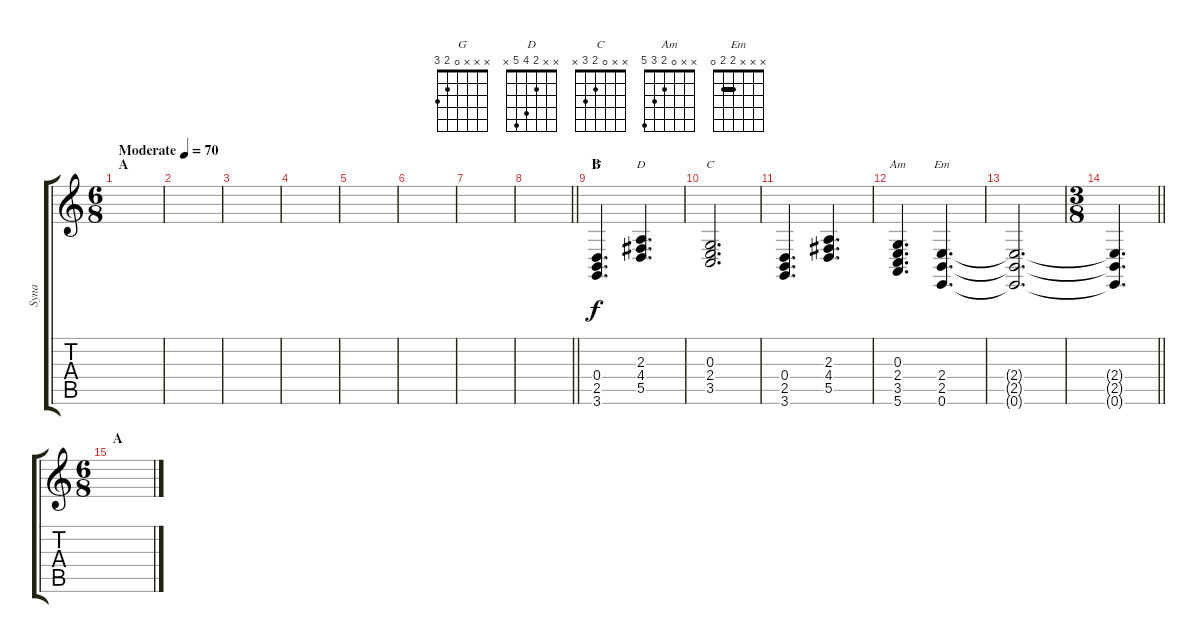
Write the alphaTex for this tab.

\track ("Syna" "Syna") {instrument pad2warm}
\staff {score tabs}
\tuning (E4 B3 G3 D3 A2 E2) {hide}
\chord ("G" x x x 0 2 3)
\chord ("D" x x 2 4 5 x)
\chord ("C" x x 0 2 3 x)
\chord ("Am" x x 0 2 3 5)
\chord ("Em" x x x 2 2 0) {barre 2}
\ts (6 8)
\section ("" "A")
\tempo (70 "Moderate")
\clef g2
\ks c
|
|
|
|
|
|
|
\barLineRight lightlight
|
\section ("" "B")
(0.4 2.5 3.6).4{d ch "G"} (2.3 4.4 5.5).4{d ch "D"} |
(0.3 2.4 3.5).2{d ch "C"} |
(0.4 2.5 3.6).4{d} (2.3 4.4 5.5).4{d} |
(0.3 2.4 3.5 5.6).4{d ch "Am"} (2.4 2.5 0.6).4{d ch "Em"} |
(2.4{t} 2.5{t} 0.6{t}).2{d} |
\ts (3 8)
\barLineRight lightlight
(2.4{t} 2.5{t} 0.6{t}).4{d} |
\ts (6 8)
\section ("" "A")
